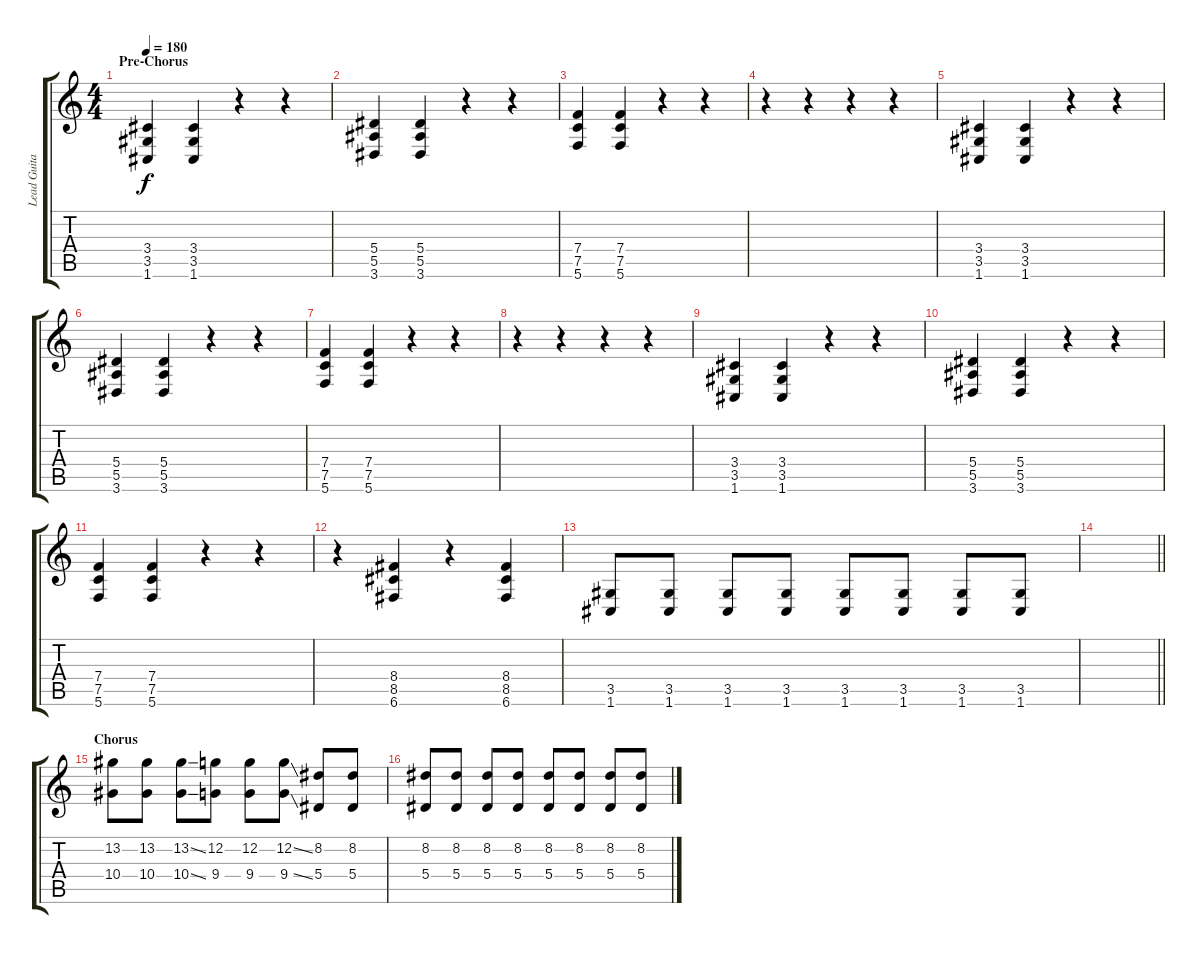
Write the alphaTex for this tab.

\track ("Lead Guitar" "Lead Guita") {instrument overdrivenguitar}
\staff {score tabs}
\tuning (C4 G3 Eb3 Bb2 F2 C2) {hide}
\ts (4 4)
\section ("" "Pre-Chorus")
\tempo 180
\clef g2
\ks c
(3.4 3.5 1.6).4{dy f} (3.4 3.5 1.6).4 r.4 r.4 |
(5.4 5.5 3.6).4 (5.4 5.5 3.6).4 r.4 r.4 |
(7.4 7.5 5.6).4 (7.4 7.5 5.6).4 r.4 r.4 |
r.4 r.4 r.4 r.4 |
(3.4 3.5 1.6).4 (3.4 3.5 1.6).4 r.4 r.4 |
(5.4 5.5 3.6).4 (5.4 5.5 3.6).4 r.4 r.4 |
(7.4 7.5 5.6).4 (7.4 7.5 5.6).4 r.4 r.4 |
r.4 r.4 r.4 r.4 |
(3.4 3.5 1.6).4 (3.4 3.5 1.6).4 r.4 r.4 |
(5.4 5.5 3.6).4 (5.4 5.5 3.6).4 r.4 r.4 |
(7.4 7.5 5.6).4 (7.4 7.5 5.6).4 r.4 r.4 |
r.4 (8.4 8.5 6.6).4 r.4 (8.4 8.5 6.6).4 |
(3.5 1.6).8 (3.5 1.6).8 (3.5 1.6).8 (3.5 1.6).8 (3.5 1.6).8 (3.5 1.6).8 (3.5 1.6).8 (3.5 1.6).8 |
\barLineRight lightlight
|
\section ("" "Chorus")
(13.2 10.4).8 (13.2 10.4).8 (13.2{ss} 10.4{ss}).8 (12.2 9.4).8 (12.2 9.4).8 (12.2{ss} 9.4{ss}).8 (8.2 5.4).8 (8.2 5.4).8 |
(8.2 5.4).8 (8.2 5.4).8 (8.2 5.4).8 (8.2 5.4).8 (8.2 5.4).8 (8.2 5.4).8 (8.2 5.4).8 (8.2 5.4).8
